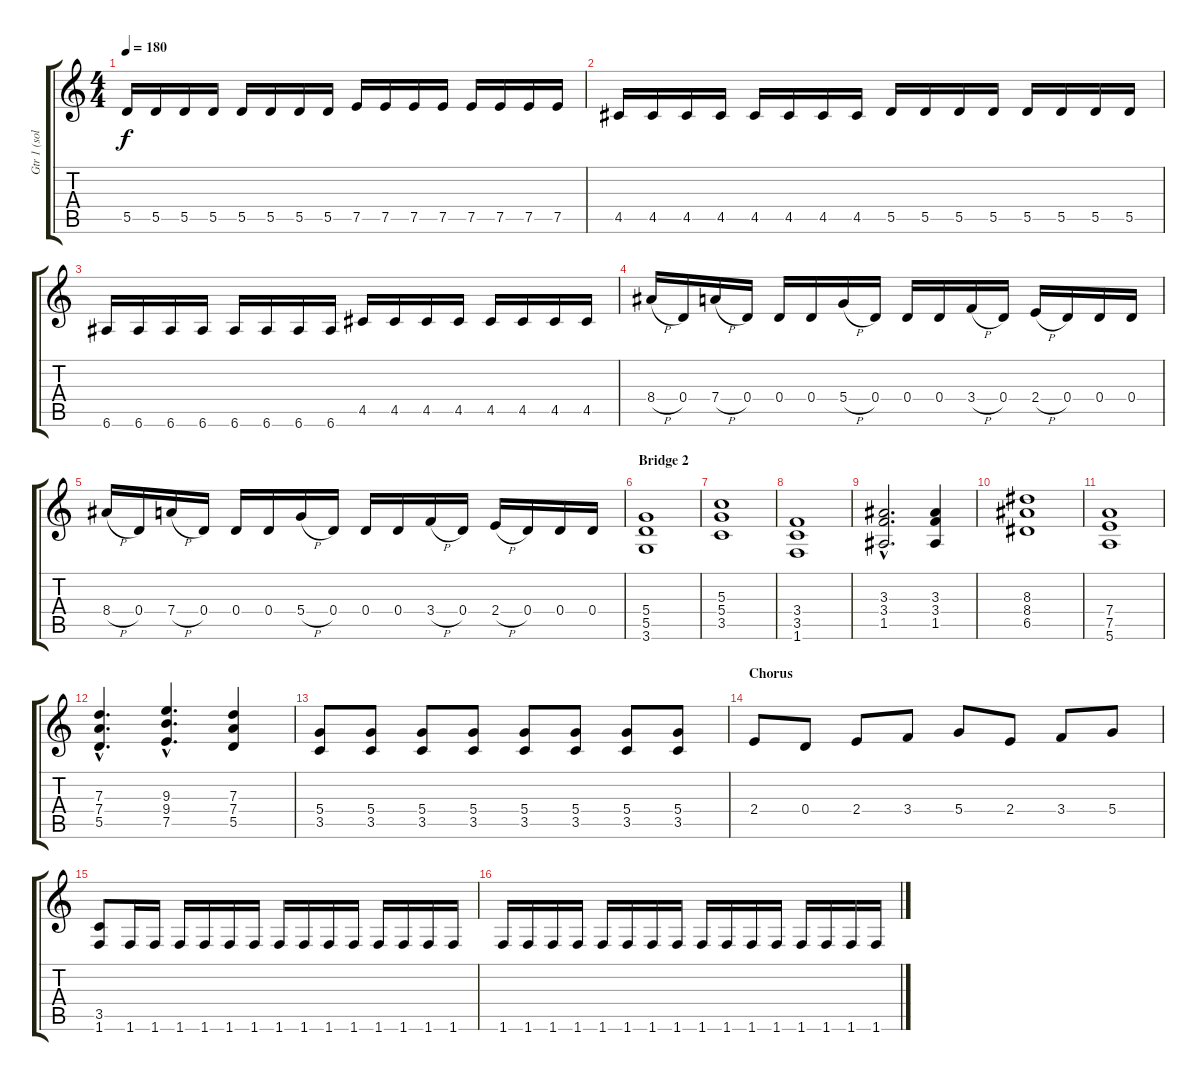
\track ("Gtr 1 (solos)" "Gtr 1 (sol") {instrument overdrivenguitar}
\staff {score tabs}
\tuning (E4 B3 G3 D3 A2 E2) {hide}
\ts (4 4)
\tempo 180
\clef g2
\ks c
5.5.16{dy f} 5.5.16 5.5.16 5.5.16 5.5.16 5.5.16 5.5.16 5.5.16 7.5.16 7.5.16 7.5.16 7.5.16 7.5.16 7.5.16 7.5.16 7.5.16 |
4.5.16 4.5.16 4.5.16 4.5.16 4.5.16 4.5.16 4.5.16 4.5.16 5.5.16 5.5.16 5.5.16 5.5.16 5.5.16 5.5.16 5.5.16 5.5.16 |
6.6.16 6.6.16 6.6.16 6.6.16 6.6.16 6.6.16 6.6.16 6.6.16 4.5.16 4.5.16 4.5.16 4.5.16 4.5.16 4.5.16 4.5.16 4.5.16 |
8.4{h}.16 0.4.16 7.4{h}.16 0.4.16 0.4.16 0.4.16 5.4{h}.16 0.4.16 0.4.16 0.4.16 3.4{h}.16 0.4.16 2.4{h}.16 0.4.16 0.4.16 0.4.16 |
8.4{h}.16 0.4.16 7.4{h}.16 0.4.16 0.4.16 0.4.16 5.4{h}.16 0.4.16 0.4.16 0.4.16 3.4{h}.16 0.4.16 2.4{h}.16 0.4.16 0.4.16 0.4.16 |
\section ("" "Bridge 2")
(5.4 5.5 3.6).1 |
(5.3 5.4 3.5).1 |
(3.4 3.5 1.6).1 |
(3.3{hac} 3.4{hac} 1.5{hac}).2{d} (3.3 3.4 1.5).4 |
(8.3 8.4 6.5).1 |
(7.4 7.5 5.6).1 |
(7.3{hac} 7.4{hac} 5.5{hac}).4{d} (9.3{hac} 9.4{hac} 7.5{hac}).4{d} (7.3 7.4 5.5).4 |
(5.4 3.5).8 (5.4 3.5).8 (5.4 3.5).8 (5.4 3.5).8 (5.4 3.5).8 (5.4 3.5).8 (5.4 3.5).8 (5.4 3.5).8 |
\section ("" "Chorus")
2.4.8 0.4.8 2.4.8 3.4.8 5.4.8 2.4.8 3.4.8 5.4.8 |
(3.5 1.6).8 1.6.16 1.6.16 1.6.16 1.6.16 1.6.16 1.6.16 1.6.16 1.6.16 1.6.16 1.6.16 1.6.16 1.6.16 1.6.16 1.6.16 |
1.6.16 1.6.16 1.6.16 1.6.16 1.6.16 1.6.16 1.6.16 1.6.16 1.6.16 1.6.16 1.6.16 1.6.16 1.6.16 1.6.16 1.6.16 1.6.16
